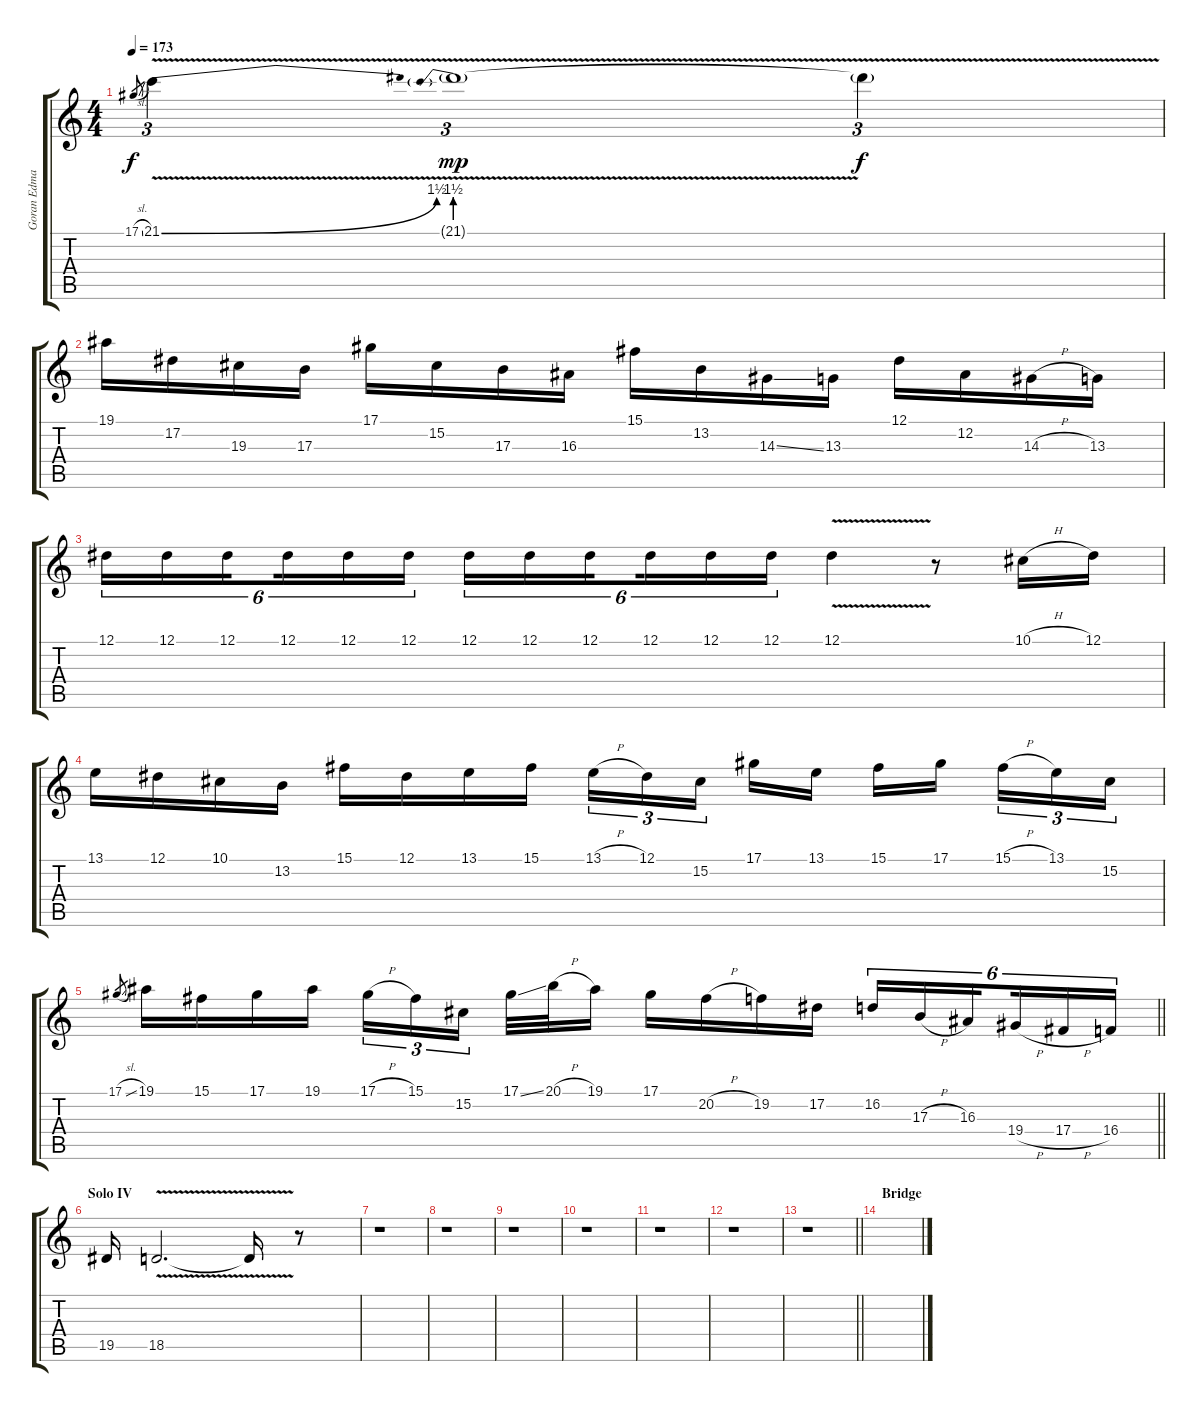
\track ("Goran Edman" "Goran Edma") {instrument lead2sawtooth}
\staff {score tabs}
\tuning (Eb4 Bb3 Gb3 Db3 Ab2 Eb2) {hide}
\ts (4 4)
\tempo 173
\clef g2
\ks c
17.1{sl}.8{gr dy f} 21.1{be (bend 0 0 60 6) v}.4{tu (3 2)} 21.1{be (prebend 0 6 60 6) v g}.1{tu (3 2) dy mp} 21.1{t}.4{tu (3 2) dy f} |
19.1.16 17.2.16 19.3.16 17.3.16 17.1.16 15.2.16 17.3.16 16.3.16 15.1.16 13.2.16 14.3{ss}.16 13.3.16 12.1.16 12.2.16 14.3{h}.16 13.3.16 |
12.1.16{tu (6 4)} 12.1.16{tu (6 4)} 12.1.16{tu (6 4) beam splitsecondary} 12.1.16{tu (6 4)} 12.1.16{tu (6 4)} 12.1.16{tu (6 4)} 12.1.16{tu (6 4)} 12.1.16{tu (6 4)} 12.1.16{tu (6 4) beam splitsecondary} 12.1.16{tu (6 4)} 12.1.16{tu (6 4)} 12.1.16{tu (6 4)} 12.1{v}.4 r.8 10.1{h}.16 12.1.16 |
13.1.16 12.1.16 10.1.16 13.2.16 15.1.16 12.1.16 13.1.16 15.1.16 13.1{h}.16{tu (3 2)} 12.1.16{tu (3 2)} 15.2.16{tu (3 2) beam splitsecondary} 17.1.16 13.1.16 15.1.16 17.1.16{beam splitsecondary} 15.1{h}.16{tu (3 2)} 13.1.16{tu (3 2)} 15.2.16{tu (3 2)} |
\barLineRight lightlight
17.1{sl}.8{gr} 19.1.16 15.1.16 17.1.16 19.1.16 17.1{h}.16{tu (3 2)} 15.1.16{tu (3 2)} 15.2.16{tu (3 2) beam splitsecondary} 17.1{ss}.32 20.1{h}.32 19.1.16 17.1.16 20.2{h}.16 19.2.16 17.2.16 16.2.16{tu (6 4)} 17.3{h}.16{tu (6 4)} 16.3.16{tu (6 4) beam splitsecondary} 19.4{h}.16{tu (6 4)} 17.4{h}.16{tu (6 4)} 16.4.16{tu (6 4)} |
\section ("" "Solo IV")
19.5.16 18.5{v}.2{d} 18.5{t}.16 r.8 |
r.1 |
r.1 |
r.1 |
r.1 |
r.1 |
r.1 |
\barLineRight lightlight
r.1 |
\section ("" "Bridge")
